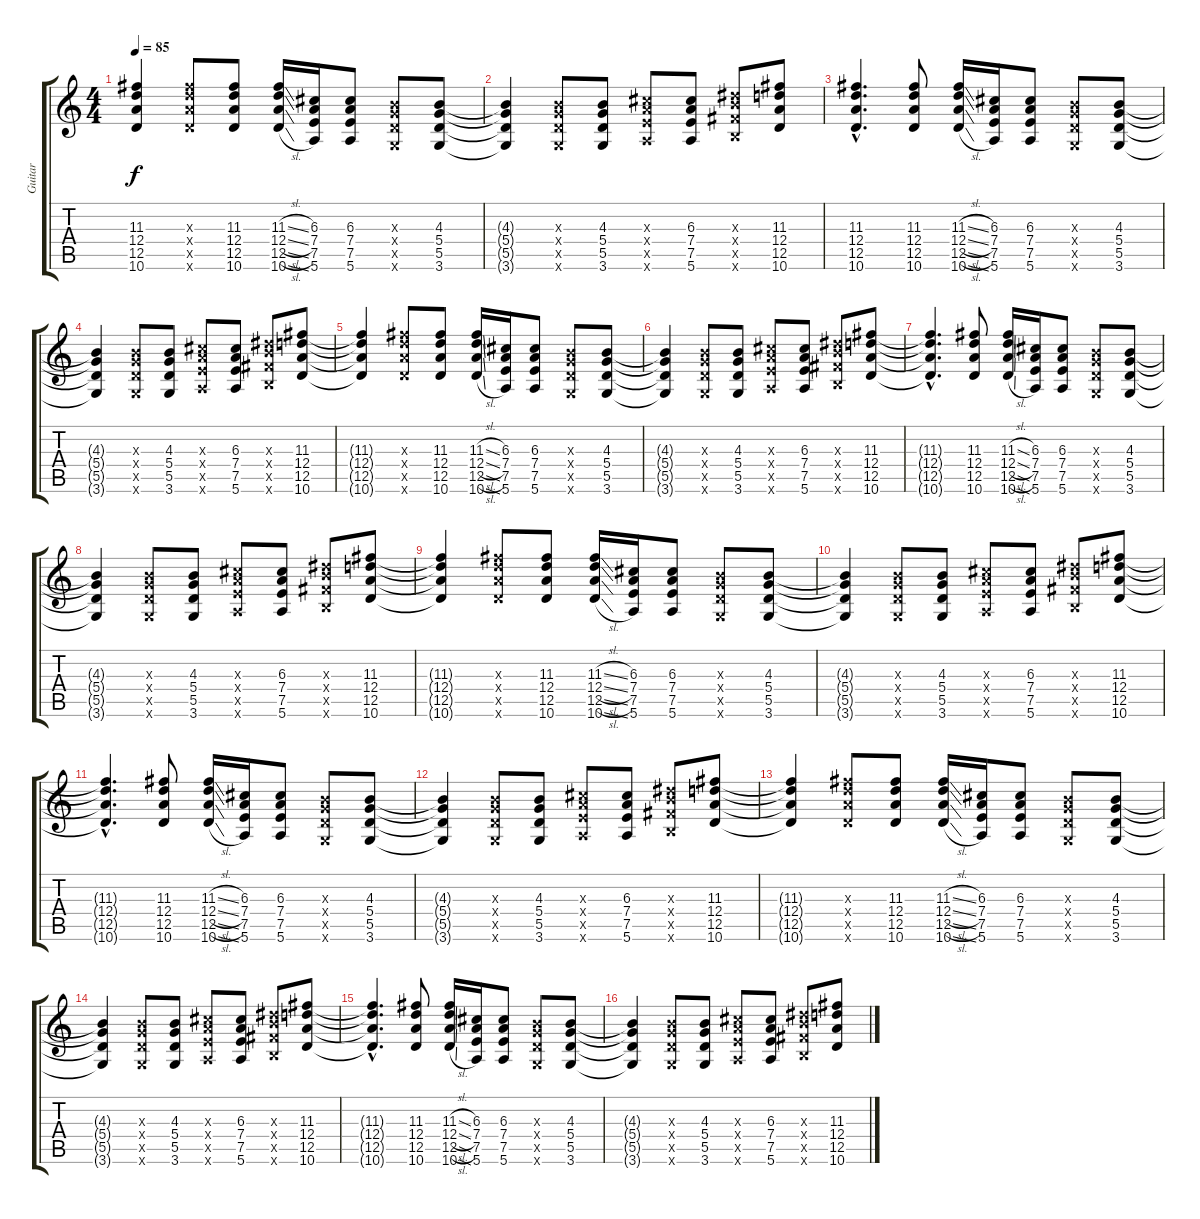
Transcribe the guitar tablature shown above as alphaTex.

\track ("Guitar" "Guitar") {instrument electricguitarjazz}
\staff {score tabs}
\tuning (E4 B3 G3 D3 A2 E2) {hide}
\ts (4 4)
\tempo 85
\clef g2
\ks c
(11.3{t} 12.4{t} 12.5{t} 10.6{t}).4{dy f} (11.3{x} 12.4{x} 12.5{x} 10.6{x}).8 (11.3 12.4 12.5 10.6).8 (11.3{sl} 12.4{sl} 12.5{sl} 10.6{sl}).16 (6.3 7.4 7.5 5.6).16 (6.3 7.4 7.5 5.6).8 (4.3{x} 5.4{x} 5.5{x} 3.6{x}).8 (4.3 5.4 5.5 3.6).8 |
(4.3{t} 5.4{t} 5.5{t} 3.6{t}).4 (4.3{x} 5.4{x} 5.5{x} 3.6{x}).8 (4.3 5.4 5.5 3.6).8 (6.3{x} 7.4{x} 7.5{x} 5.6{x}).8 (6.3 7.4 7.5 5.6).8 (8.3{x} 9.4{x} 9.5{x} 7.6{x}).8 (11.3 12.4 12.5 10.6).8 |
(11.3{hac} 12.4{hac} 12.5{hac} 10.6{hac}).4{d} (11.3 12.4 12.5 10.6).8 (11.3{sl} 12.4{sl} 12.5{sl} 10.6{sl}).16 (6.3 7.4 7.5 5.6).16 (6.3 7.4 7.5 5.6).8 (4.3{x} 5.4{x} 5.5{x} 3.6{x}).8 (4.3 5.4 5.5 3.6).8 |
(4.3{t} 5.4{t} 5.5{t} 3.6{t}).4 (4.3{x} 5.4{x} 5.5{x} 3.6{x}).8 (4.3 5.4 5.5 3.6).8 (6.3{x} 7.4{x} 7.5{x} 5.6{x}).8 (6.3 7.4 7.5 5.6).8 (8.3{x} 9.4{x} 9.5{x} 7.6{x}).8 (11.3 12.4 12.5 10.6).8 |
(11.3{t} 12.4{t} 12.5{t} 10.6{t}).4 (11.3{x} 12.4{x} 12.5{x} 10.6{x}).8 (11.3 12.4 12.5 10.6).8 (11.3{sl} 12.4{sl} 12.5{sl} 10.6{sl}).16 (6.3 7.4 7.5 5.6).16 (6.3 7.4 7.5 5.6).8 (4.3{x} 5.4{x} 5.5{x} 3.6{x}).8 (4.3 5.4 5.5 3.6).8 |
(4.3{t} 5.4{t} 5.5{t} 3.6{t}).4 (4.3{x} 5.4{x} 5.5{x} 3.6{x}).8 (4.3 5.4 5.5 3.6).8 (6.3{x} 7.4{x} 7.5{x} 5.6{x}).8 (6.3 7.4 7.5 5.6).8 (8.3{x} 9.4{x} 9.5{x} 7.6{x}).8 (11.3 12.4 12.5 10.6).8 |
(11.3{hac t} 12.4{hac t} 12.5{hac t} 10.6{hac t}).4{d} (11.3 12.4 12.5 10.6).8 (11.3{sl} 12.4{sl} 12.5{sl} 10.6{sl}).16 (6.3 7.4 7.5 5.6).16 (6.3 7.4 7.5 5.6).8 (4.3{x} 5.4{x} 5.5{x} 3.6{x}).8 (4.3 5.4 5.5 3.6).8 |
(4.3{t} 5.4{t} 5.5{t} 3.6{t}).4 (4.3{x} 5.4{x} 5.5{x} 3.6{x}).8 (4.3 5.4 5.5 3.6).8 (6.3{x} 7.4{x} 7.5{x} 5.6{x}).8 (6.3 7.4 7.5 5.6).8 (8.3{x} 9.4{x} 9.5{x} 7.6{x}).8 (11.3 12.4 12.5 10.6).8 |
(11.3{t} 12.4{t} 12.5{t} 10.6{t}).4 (11.3{x} 12.4{x} 12.5{x} 10.6{x}).8 (11.3 12.4 12.5 10.6).8 (11.3{sl} 12.4{sl} 12.5{sl} 10.6{sl}).16 (6.3 7.4 7.5 5.6).16 (6.3 7.4 7.5 5.6).8 (4.3{x} 5.4{x} 5.5{x} 3.6{x}).8 (4.3 5.4 5.5 3.6).8 |
(4.3{t} 5.4{t} 5.5{t} 3.6{t}).4 (4.3{x} 5.4{x} 5.5{x} 3.6{x}).8 (4.3 5.4 5.5 3.6).8 (6.3{x} 7.4{x} 7.5{x} 5.6{x}).8 (6.3 7.4 7.5 5.6).8 (8.3{x} 9.4{x} 9.5{x} 7.6{x}).8 (11.3 12.4 12.5 10.6).8 |
(11.3{hac t} 12.4{hac t} 12.5{hac t} 10.6{hac t}).4{d} (11.3 12.4 12.5 10.6).8 (11.3{sl} 12.4{sl} 12.5{sl} 10.6{sl}).16 (6.3 7.4 7.5 5.6).16 (6.3 7.4 7.5 5.6).8 (4.3{x} 5.4{x} 5.5{x} 3.6{x}).8 (4.3 5.4 5.5 3.6).8 |
(4.3{t} 5.4{t} 5.5{t} 3.6{t}).4 (4.3{x} 5.4{x} 5.5{x} 3.6{x}).8 (4.3 5.4 5.5 3.6).8 (6.3{x} 7.4{x} 7.5{x} 5.6{x}).8 (6.3 7.4 7.5 5.6).8 (8.3{x} 9.4{x} 9.5{x} 7.6{x}).8 (11.3 12.4 12.5 10.6).8 |
(11.3{t} 12.4{t} 12.5{t} 10.6{t}).4 (11.3{x} 12.4{x} 12.5{x} 10.6{x}).8 (11.3 12.4 12.5 10.6).8 (11.3{sl} 12.4{sl} 12.5{sl} 10.6{sl}).16 (6.3 7.4 7.5 5.6).16 (6.3 7.4 7.5 5.6).8 (4.3{x} 5.4{x} 5.5{x} 3.6{x}).8 (4.3 5.4 5.5 3.6).8 |
(4.3{t} 5.4{t} 5.5{t} 3.6{t}).4 (4.3{x} 5.4{x} 5.5{x} 3.6{x}).8 (4.3 5.4 5.5 3.6).8 (6.3{x} 7.4{x} 7.5{x} 5.6{x}).8 (6.3 7.4 7.5 5.6).8 (8.3{x} 9.4{x} 9.5{x} 7.6{x}).8 (11.3 12.4 12.5 10.6).8 |
(11.3{hac t} 12.4{hac t} 12.5{hac t} 10.6{hac t}).4{d} (11.3 12.4 12.5 10.6).8 (11.3{sl} 12.4{sl} 12.5{sl} 10.6{sl}).16 (6.3 7.4 7.5 5.6).16 (6.3 7.4 7.5 5.6).8 (4.3{x} 5.4{x} 5.5{x} 3.6{x}).8 (4.3 5.4 5.5 3.6).8 |
(4.3{t} 5.4{t} 5.5{t} 3.6{t}).4 (4.3{x} 5.4{x} 5.5{x} 3.6{x}).8 (4.3 5.4 5.5 3.6).8 (6.3{x} 7.4{x} 7.5{x} 5.6{x}).8 (6.3 7.4 7.5 5.6).8 (8.3{x} 9.4{x} 9.5{x} 7.6{x}).8 (11.3 12.4 12.5 10.6).8
